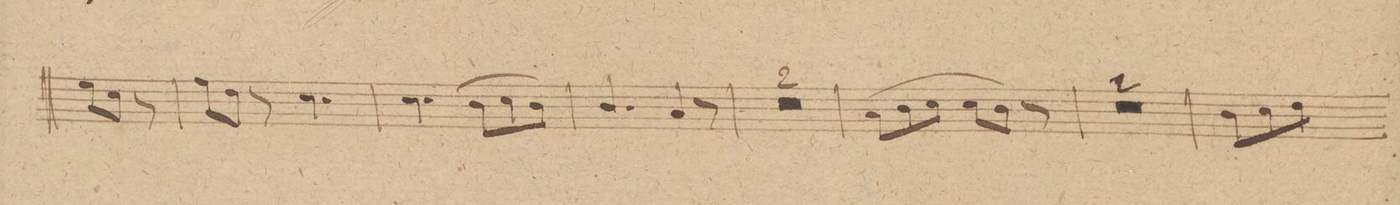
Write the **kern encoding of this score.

**kern	**dynam
*I"Oboi 1mo	*
*clefG2	*
*k[]	*
*M6/8	*
8ee\L	.
8cc\J	.
8r	.
=6	=6
8ff\L	.
8dd\J	.
8r	.
4.cc\	.
=7	=7
4.cc\	.
(8b\L	.
8cc\	.
8b\J)	.
=8	=8
4.b/	.
4a/	.
8r	.
=9	=9
1.r	.
=10	=10
=11	=11
(8a\L	.
8b\	.
8cc\J	.
8cc\L	.
8b\J)	.
8r	.
=12	=12
1.r	.
=13	=13
=14	=14
8b\L	.
8cc\	.
8dd\J	.
*-	*-
